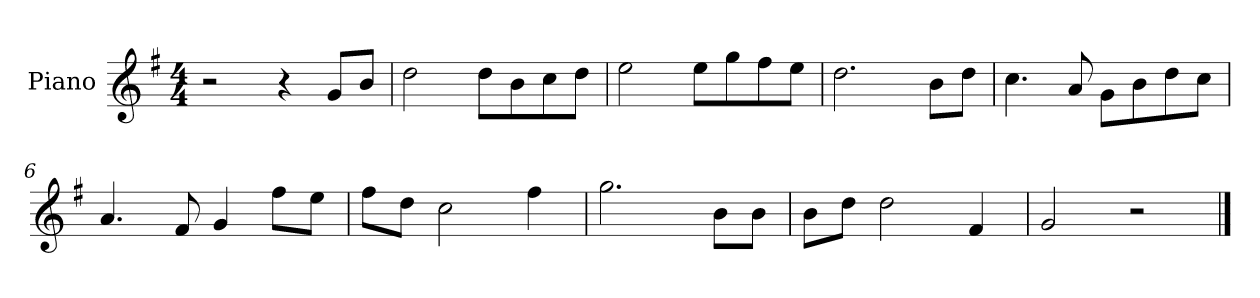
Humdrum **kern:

**kern
*part1
*staff1
*I"Piano
*I'P-no
*clefG2
*k[f#]
*M4/4
*MM90
=1
2r
4r
8g/L
8b/J
=2
2dd\
8dd\L
8b\
8cc\
8dd\J
=3
2ee\
8ee\L
8gg\
8ff#\
8ee\J
=4
2.dd\
8b\L
8dd\J
=5
4.cc\
8a/
8g\L
8b\
8dd\
8cc\J
=6
4.a/
8f#/
4g/
8ff#\L
8ee\J
=7
8ff#\L
8dd\J
2cc\
4ff#\
!!LO:LB:g=z
=8
2.gg\
8b\L
8b\J
=9
8b\L
8dd\J
2dd\
4f#/
=10
2g/
2r
==
*-
